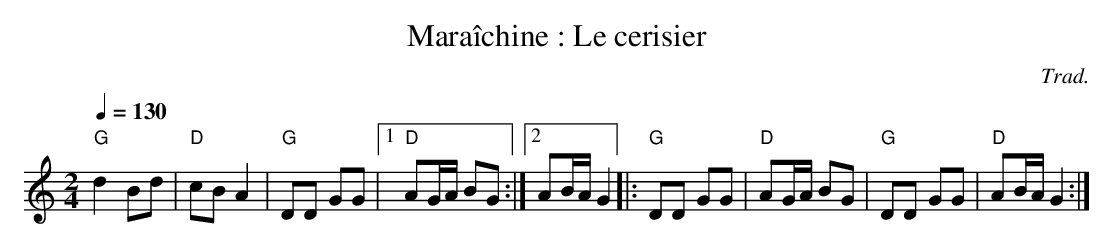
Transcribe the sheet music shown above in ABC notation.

X:1
T:Maraîchine : Le cerisier
E:12
C:Trad.
M:2/4
L:1/16
K:C
Q:1/4=130
"G"d4 B2d2 | "D"c2B2 A4 | "G"D2D2 G2G2 |1 "D"A2GA B2G2 :|2\
A2BA G4 |: "G"D2D2 G2G2 | "D"A2GA B2G2 | "G"D2D2 G2G2 | "D"A2BA G4 :|
